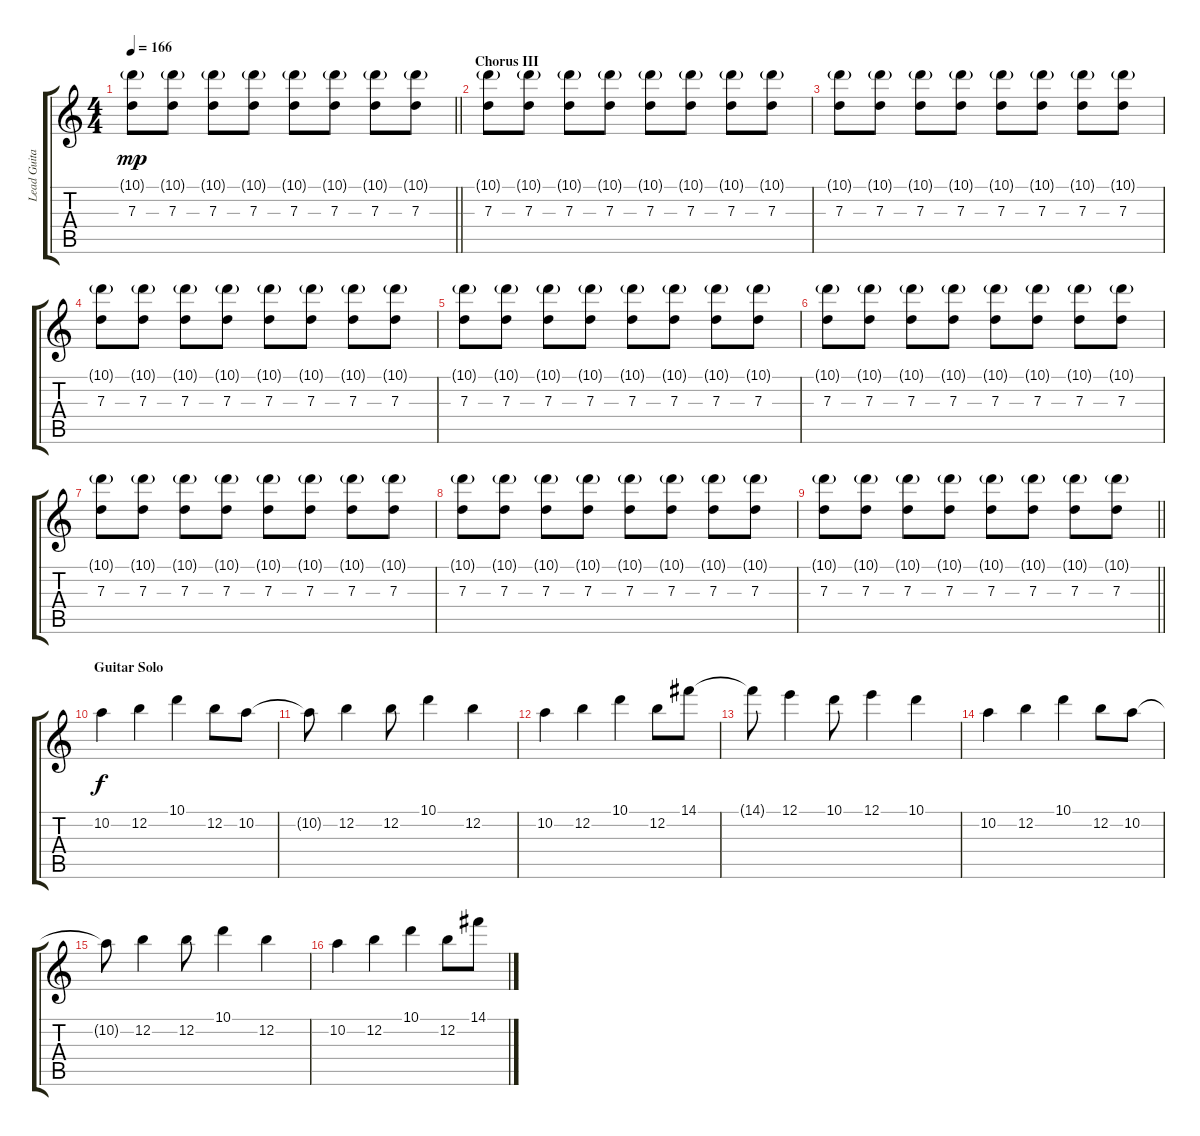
\track ("Lead Guitar II" "Lead Guita") {instrument overdrivenguitar}
\staff {score tabs}
\tuning (E4 B3 G3 D3 A2 E2) {hide}
\ts (4 4)
\tempo 166
\clef g2
\barLineRight lightlight
\ks c
(10.1{g} 7.3).8{dy mp} (10.1{g} 7.3).8 (10.1{g} 7.3).8 (10.1{g} 7.3).8 (10.1{g} 7.3).8 (10.1{g} 7.3).8 (10.1{g} 7.3).8 (10.1{g} 7.3).8 |
\section ("" "Chorus III")
(10.1{g} 7.3).8 (10.1{g} 7.3).8 (10.1{g} 7.3).8 (10.1{g} 7.3).8 (10.1{g} 7.3).8 (10.1{g} 7.3).8 (10.1{g} 7.3).8 (10.1{g} 7.3).8 |
(10.1{g} 7.3).8 (10.1{g} 7.3).8 (10.1{g} 7.3).8 (10.1{g} 7.3).8 (10.1{g} 7.3).8 (10.1{g} 7.3).8 (10.1{g} 7.3).8 (10.1{g} 7.3).8 |
(10.1{g} 7.3).8 (10.1{g} 7.3).8 (10.1{g} 7.3).8 (10.1{g} 7.3).8 (10.1{g} 7.3).8 (10.1{g} 7.3).8 (10.1{g} 7.3).8 (10.1{g} 7.3).8 |
(10.1{g} 7.3).8 (10.1{g} 7.3).8 (10.1{g} 7.3).8 (10.1{g} 7.3).8 (10.1{g} 7.3).8 (10.1{g} 7.3).8 (10.1{g} 7.3).8 (10.1{g} 7.3).8 |
(10.1{g} 7.3).8 (10.1{g} 7.3).8 (10.1{g} 7.3).8 (10.1{g} 7.3).8 (10.1{g} 7.3).8 (10.1{g} 7.3).8 (10.1{g} 7.3).8 (10.1{g} 7.3).8 |
(10.1{g} 7.3).8 (10.1{g} 7.3).8 (10.1{g} 7.3).8 (10.1{g} 7.3).8 (10.1{g} 7.3).8 (10.1{g} 7.3).8 (10.1{g} 7.3).8 (10.1{g} 7.3).8 |
(10.1{g} 7.3).8 (10.1{g} 7.3).8 (10.1{g} 7.3).8 (10.1{g} 7.3).8 (10.1{g} 7.3).8 (10.1{g} 7.3).8 (10.1{g} 7.3).8 (10.1{g} 7.3).8 |
\barLineRight lightlight
(10.1{g} 7.3).8 (10.1{g} 7.3).8 (10.1{g} 7.3).8 (10.1{g} 7.3).8 (10.1{g} 7.3).8 (10.1{g} 7.3).8 (10.1{g} 7.3).8 (10.1{g} 7.3).8 |
\section ("" "Guitar Solo")
10.2.4{dy f volume 12 balance 10} 12.2.4 10.1.4 12.2.8 10.2.8 |
10.2{t}.8 12.2.4 12.2.8 10.1.4 12.2.4 |
10.2.4 12.2.4 10.1.4 12.2.8 14.1.8 |
14.1{t}.8 12.1.4 10.1.8 12.1.4 10.1.4 |
10.2.4 12.2.4 10.1.4 12.2.8 10.2.8 |
10.2{t}.8 12.2.4 12.2.8 10.1.4 12.2.4 |
10.2.4 12.2.4 10.1.4 12.2.8 14.1.8
